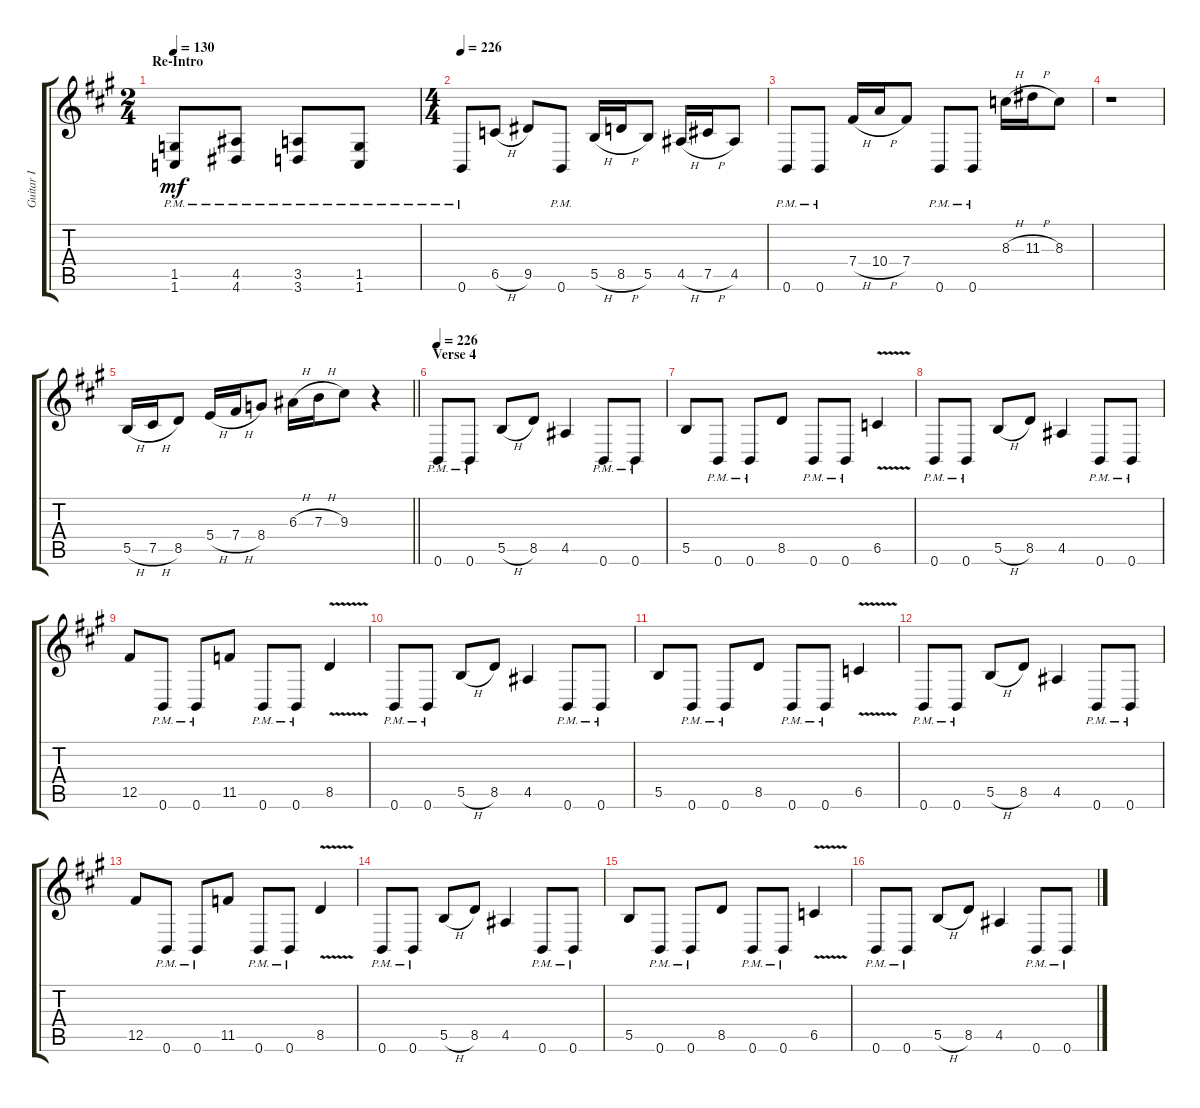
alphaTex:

\track ("Guitar I" "Guitar I") {instrument distortionguitar}
\staff {score tabs}
\tuning (Db4 Ab3 E3 B2 Gb2 B1) {hide}
\ts (2 4)
\section ("" "Re-Intro")
\tempo 130
\clef g2
\ks a
(1.5{pm} 1.6{pm}).8{dy mf} (4.5{pm} 4.6{pm}).8 (3.5{pm} 3.6{pm}).8 (1.5{pm} 1.6{pm}).8 |
\ts (4 4)
\tempo 226
0.6{pm}.8 6.5{h}.8 9.5.8 0.6{pm}.8 5.5{h}.16 8.5{h}.16 5.5.8 4.5{h}.16 7.5{h}.16 4.5.8 |
0.6{pm}.8 0.6{pm}.8 7.4{h}.16 10.4{h}.16 7.4.8 0.6{pm}.8 0.6{pm}.8 8.3{h}.16 11.3{h}.16 8.3.8 |
r.1 |
\barLineRight lightlight
5.5{h}.16 7.5{h}.16 8.5.8 5.4{h}.16 7.4{h}.16 8.4.8 6.3{h}.16 7.3{h}.16 9.3.8 r.4 |
\section ("" "Verse 4")
\tempo 226
0.6{pm}.8 0.6{pm}.8 5.5{h}.8 8.5.8 4.5.4 0.6{pm}.8 0.6{pm}.8 |
5.5.8 0.6{pm}.8 0.6{pm}.8 8.5.8 0.6{pm}.8 0.6{pm}.8 6.5{v}.4 |
0.6{pm}.8 0.6{pm}.8 5.5{h}.8 8.5.8 4.5.4 0.6{pm}.8 0.6{pm}.8 |
12.5.8 0.6{pm}.8 0.6{pm}.8 11.5.8 0.6{pm}.8 0.6{pm}.8 8.5{v}.4 |
0.6{pm}.8 0.6{pm}.8 5.5{h}.8 8.5.8 4.5.4 0.6{pm}.8 0.6{pm}.8 |
5.5.8 0.6{pm}.8 0.6{pm}.8 8.5.8 0.6{pm}.8 0.6{pm}.8 6.5{v}.4 |
0.6{pm}.8 0.6{pm}.8 5.5{h}.8 8.5.8 4.5.4 0.6{pm}.8 0.6{pm}.8 |
12.5.8 0.6{pm}.8 0.6{pm}.8 11.5.8 0.6{pm}.8 0.6{pm}.8 8.5{v}.4 |
0.6{pm}.8 0.6{pm}.8 5.5{h}.8 8.5.8 4.5.4 0.6{pm}.8 0.6{pm}.8 |
5.5.8 0.6{pm}.8 0.6{pm}.8 8.5.8 0.6{pm}.8 0.6{pm}.8 6.5{v}.4 |
0.6{pm}.8 0.6{pm}.8 5.5{h}.8 8.5.8 4.5.4 0.6{pm}.8 0.6{pm}.8
